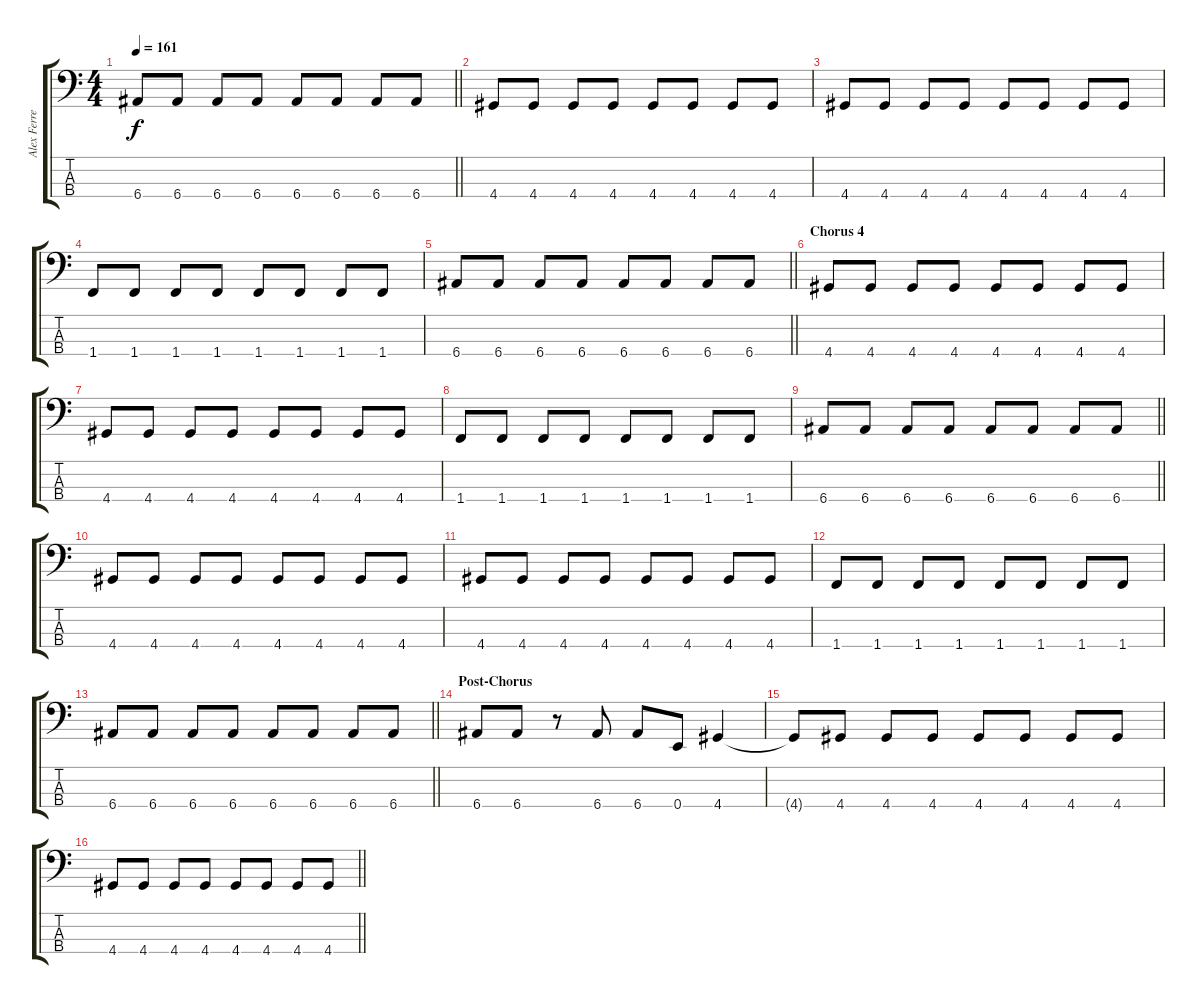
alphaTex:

\track ("Alex Ferrero" "Alex Ferre") {instrument electricbasspick}
\staff {score tabs}
\tuning (G2 D2 A1 E1) {hide}
\ts (4 4)
\tempo 161
\clef f4
\barLineRight lightlight
\ks c
6.4.8{dy f} 6.4.8 6.4.8 6.4.8 6.4.8 6.4.8 6.4.8 6.4.8 |
4.4.8 4.4.8 4.4.8 4.4.8 4.4.8 4.4.8 4.4.8 4.4.8 |
4.4.8 4.4.8 4.4.8 4.4.8 4.4.8 4.4.8 4.4.8 4.4.8 |
1.4.8 1.4.8 1.4.8 1.4.8 1.4.8 1.4.8 1.4.8 1.4.8 |
\barLineRight lightlight
6.4.8 6.4.8 6.4.8 6.4.8 6.4.8 6.4.8 6.4.8 6.4.8 |
\section ("" "Chorus 4")
4.4.8 4.4.8 4.4.8 4.4.8 4.4.8 4.4.8 4.4.8 4.4.8 |
4.4.8 4.4.8 4.4.8 4.4.8 4.4.8 4.4.8 4.4.8 4.4.8 |
1.4.8 1.4.8 1.4.8 1.4.8 1.4.8 1.4.8 1.4.8 1.4.8 |
\barLineRight lightlight
6.4.8 6.4.8 6.4.8 6.4.8 6.4.8 6.4.8 6.4.8 6.4.8 |
4.4.8 4.4.8 4.4.8 4.4.8 4.4.8 4.4.8 4.4.8 4.4.8 |
4.4.8 4.4.8 4.4.8 4.4.8 4.4.8 4.4.8 4.4.8 4.4.8 |
1.4.8 1.4.8 1.4.8 1.4.8 1.4.8 1.4.8 1.4.8 1.4.8 |
\barLineRight lightlight
6.4.8 6.4.8 6.4.8 6.4.8 6.4.8 6.4.8 6.4.8 6.4.8 |
\section ("" "Post-Chorus")
6.4.8 6.4.8 r.8 6.4.8 6.4.8 0.4.8 4.4.4 |
4.4{t}.8 4.4.8 4.4.8 4.4.8 4.4.8 4.4.8 4.4.8 4.4.8 |
\barLineRight lightlight
4.4.8 4.4.8 4.4.8 4.4.8 4.4.8 4.4.8 4.4.8 4.4.8
